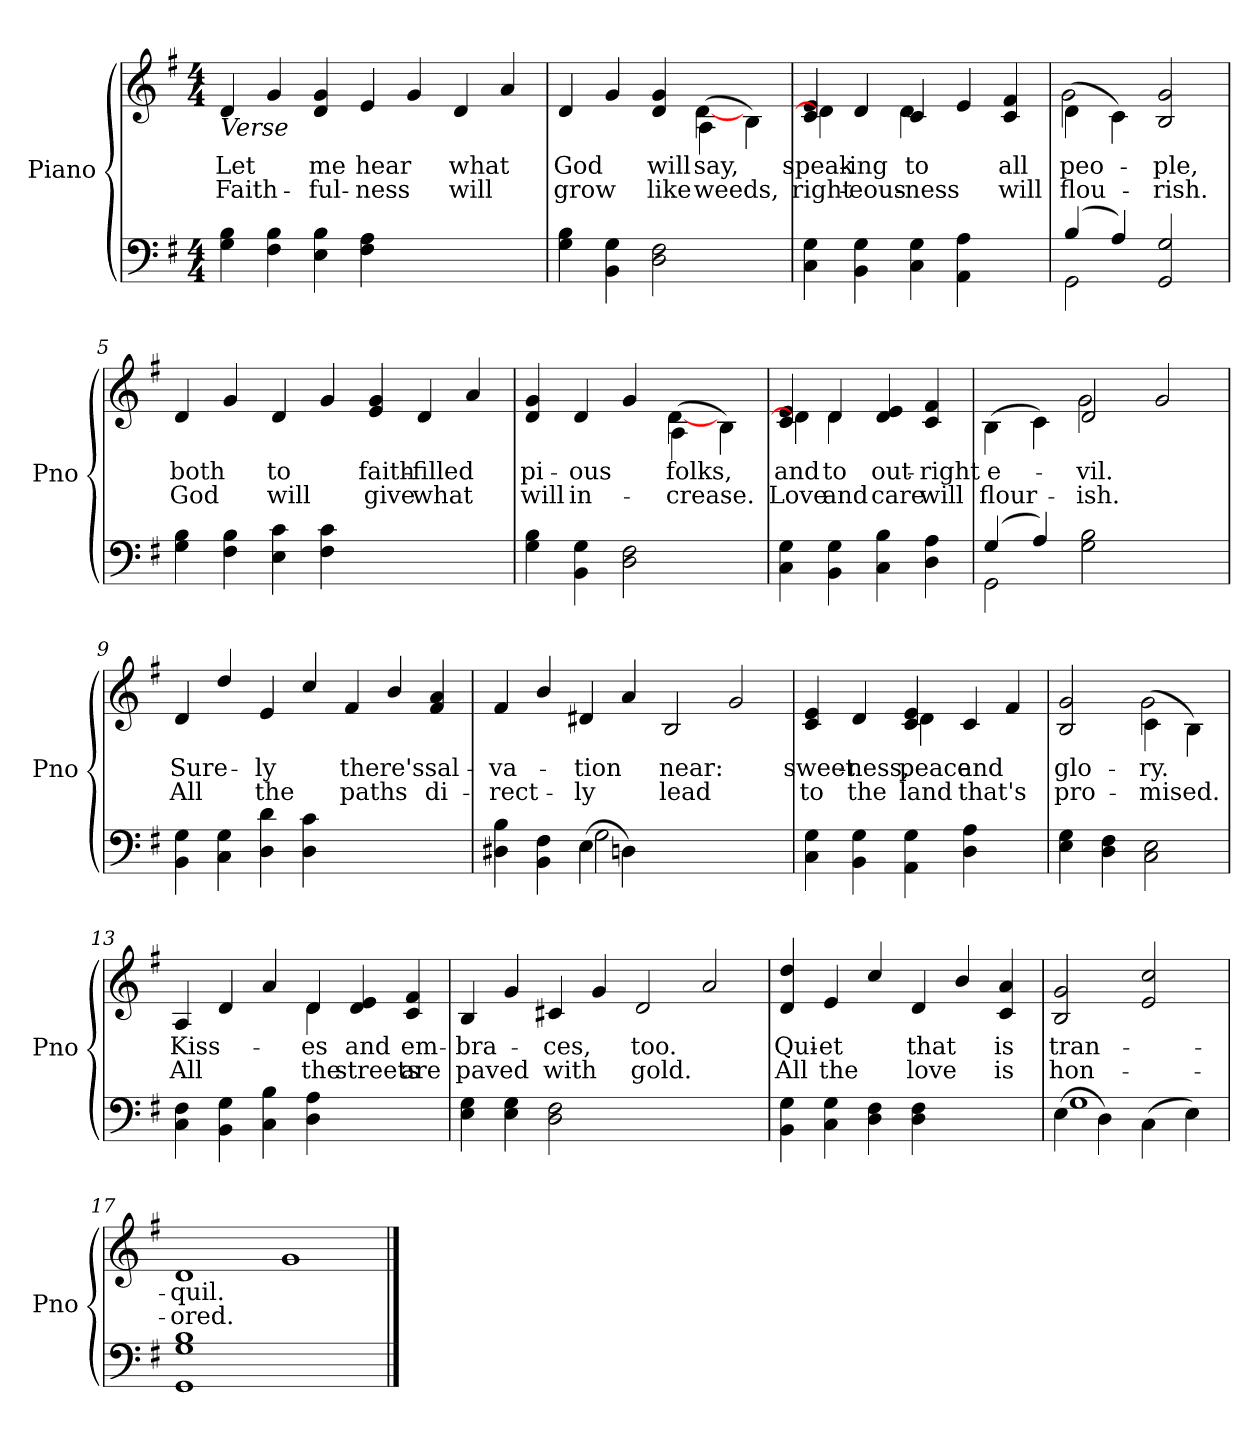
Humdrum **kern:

**kern	**kern	**text	**text
*part2	*part1	*part1	*part1
*staff2	*staff1	*staff1	*staff1
*I"Piano	*I"Piano	*	*
*I'Pno	*I'Pno	*	*
*clefF4	*clefG2	*	*
*k[f#]	*k[f#]	*	*
*M4/4	*M4/4	*	*
=1	=1	=1	=1
!	!LO:TX:b:i:t=Verse	!	!
!	!	!LO:LY:b	!LO:LY:b
4G\ 4B\	4d/	Let	Faith-
4F#\ 4B\	4g/	.	.
!	!	!LO:LY:b	!LO:LY:b
4E\ 4B\	4d/ 4g/	me	-ful-
!	!	!LO:LY:b	!LO:LY:b
4F#\ 4A\	4e/	hear	-ness
2.ryy	4g/	.	.
!	!	!LO:LY:b	!LO:LY:b
.	4d/	what	will
.	4a/	.	.
=2	=2	=2	=2
!	!	!LO:LY:b	!LO:LY:b
*	*^	*	*
4G\ 4B\	4d/	2.ryy	God	grow
4BB\ 4G\	4g/	.	.	.
!	!	!	!LO:LY:b	!LO:LY:b
2D\ 2F#\	4d/ 4g/	.	will	like
!	!	!	!LO:LY:b	!LO:LY:b
.	(4A\	[4d\	say,	weeds,
4ryy	4B\)	4ryy	.	.
=3	=3	=3	=3	=3
!	!	!	!LO:LY:b	!LO:LY:b
4C\ 4G\	4c/ 4e/	4d\]	speak-	right-
!	!	!	!LO:LY:b	!LO:LY:b
4BB\ 4G\	4d/	4ryy	-ing	-eous-
!	!	!	!LO:LY:b	!LO:LY:b
4C\ 4G\	4c/	4d\	to	-ness
4AA\ 4A\	4e/	2ryy	.	.
!	!	!	!LO:LY:b	!LO:LY:b
4ryy	4c/ 4f#/	.	all	will
=4	=4	=4	=4	=4
*^	*	*	*	*
!	!	!	!	!LO:LY:b	!LO:LY:b
(4B/	2GG\	(4d\	2g\	peo-	flou-
4A/)	.	4c\)	.	.	.
!	!	!	!	!LO:LY:b	!LO:LY:b
2GG/ 2G/	2ryy	2B/ 2g/	2ryy	-ple,	-rish.
!!LO:LB:g=z
=5	=5	=5	=5	=5	=5
!	!	!	!	!LO:LY:b	!LO:LY:b
*v	*v	*	*	*	*
*	*v	*v	*	*
4G\ 4B\	4d/	both	God
4F#\ 4B\	4g/	.	.
!	!	!LO:LY:b	!LO:LY:b
4E\ 4c\	4d/	to	will
4F#\ 4c\	4g/	.	.
!	!	!LO:LY:b	!LO:LY:b
2.ryy	4e/ 4g/	faith-	give
!	!	!LO:LY:b	!LO:LY:b
.	4d/	-filled	what
.	4a/	.	.
=6	=6	=6	=6
!	!	!LO:LY:b	!LO:LY:b
*	*^	*	*
4G\ 4B\	4d/ 4g/	2.ryy	pi-	will
!	!	!	!LO:LY:b	!LO:LY:b
4BB\ 4G\	4d/	.	-ous	in-
2D\ 2F#\	4g/	.	.	.
!	!	!	!LO:LY:b	!LO:LY:b
.	(4A\	[4d\	folks,	-crease.
4ryy	4B\)	4ryy	.	.
=7	=7	=7	=7	=7
!	!	!	!LO:LY:b	!LO:LY:b
4C\ 4G\	4c/ 4e/	4d\]	and	Love
!	!	!	!LO:LY:b	!LO:LY:b
4BB\ 4G\	4d/	4d\	to	and
!	!	!	!LO:LY:b	!LO:LY:b
4C\ 4B\	4d/ 4e/	2ryy	out-	care
!	!	!	!LO:LY:b	!LO:LY:b
4D\ 4A\	4c/ 4f#/	.	-right	will
=8	=8	=8	=8	=8
*^	*	*	*	*
!	!	!	!	!LO:LY:b	!LO:LY:b
(4G/	2GG\	(4B\	2ryy	e-	flour-
4A/)	.	4c\)	.	.	.
!	!	!	!	!LO:LY:b	!LO:LY:b
2G\ 2B\	2ryy	2d/	2g\	-vil.	-ish.
2ryy	2ryy	2g/	2ryy	.	.
!!LO:LB:g=z
=9	=9	=9	=9	=9	=9
!	!	!	!	!LO:LY:b	!LO:LY:b
*v	*v	*	*	*	*
*	*v	*v	*	*
4BB\ 4G\	4d/	Sure-	All
4C\ 4G\	4dd/	.	.
!	!	!LO:LY:b	!LO:LY:b
4D\ 4d\	4e/	-ly	the
4D\ 4c\	4cc/	.	.
!	!	!LO:LY:b	!LO:LY:b
2.ryy	4f#/	there's	paths
.	4b/	.	.
!	!	!LO:LY:b	!LO:LY:b
.	4f#/ 4a/	sal-	di-
=10	=10	=10	=10
*^	*	*	*
!	!	!	!LO:LY:b	!LO:LY:b
4D#X\ 4B\	2ryy	4f#/	-va-	-rect-
4BB\ 4F#\	.	4b/	.	.
!	!	!	!LO:LY:b	!LO:LY:b
(4E\	2G\	4d#X/	-tion	-ly
4Dn\)	.	4a/	.	.
!	!	!	!LO:LY:b	!LO:LY:b
1ryy	1ryy	2B/	near:	lead
.	.	2g/	.	.
*v	*v	*	*	*
=11	=11	=11	=11
!	!	!LO:LY:b	!LO:LY:b
*	*^	*	*
4C\ 4G\	4c/ 4e/	2ryy	sweet-	to
!	!	!	!LO:LY:b	!LO:LY:b
4BB\ 4G\	4d/	.	-ness,	the
!	!	!	!LO:LY:b	!LO:LY:b
4AA\ 4G\	4c/ 4e/	4d\	peace	land
!	!	!	!LO:LY:b	!LO:LY:b
4D\ 4A\	4c/	2ryy	and	that's
4ryy	4f#/	.	.	.
=12	=12	=12	=12	=12
!	!	!	!LO:LY:b	!LO:LY:b
4E\ 4G\	2B/ 2g/	2ryy	glo-	pro-
4D\ 4F#\	.	.	.	.
!	!	!	!LO:LY:b	!LO:LY:b
2C\ 2E\	(4c\	2g\	-ry.	-mised.
.	4B\)	.	.	.
!!LO:LB:g=z	!!
=13	=13	=13	=13	=13
!	!	!	!LO:LY:b	!LO:LY:b
4C\ 4F#\	4A/	2.ryy	Kiss-	All
4BB\ 4G\	4d/	.	.	.
4C\ 4B\	4a/	.	.	.
!	!	!	!LO:LY:b	!LO:LY:b
4D\ 4A\	4d/	4d\	-es	the
!	!	!	!LO:LY:b	!LO:LY:b
2ryy	4d/ 4e/	2ryy	and	streets
!	!	!	!LO:LY:b	!LO:LY:b
.	4c/ 4f#/	.	em-	are
*	*v	*v	*	*
=14	=14	=14	=14
!	!	!LO:LY:b	!LO:LY:b
4E\ 4G\	4B/	-bra-	paved
4E\ 4G\	4g/	.	.
!	!	!LO:LY:b	!LO:LY:b
2D\ 2F#\	4c#X/	-ces,	with
.	4g/	.	.
!	!	!LO:LY:b	!LO:LY:b
1ryy	2d/	too.	gold.
.	2a/	.	.
=15	=15	=15	=15
!	!	!LO:LY:b	!LO:LY:b
4BB\ 4G\	4d/ 4dd/	Qui-	All
!	!	!LO:LY:b	!LO:LY:b
4C\ 4G\	4e/	-et	the
4D\ 4F#\	4cc/	.	.
!	!	!LO:LY:b	!LO:LY:b
4D\ 4F#\	4d/	that	love
2ryy	4b/	.	.
!	!	!LO:LY:b	!LO:LY:b
.	4c/ 4a/	is	is
=16	=16	=16	=16
*^	*	*	*
!	!	!	!LO:LY:b	!LO:LY:b
(4E\	1G	2B/ 2g/	tran-	hon-
4D\)	.	.	.	.
(4C\	.	2e/ 2cc/	.	.
4E\)	.	.	.	.
*v	*v	*	*	*
=17	=17	=17	=17
!	!	!LO:LY:b	!LO:LY:b
1GG 1G 1B	1d	-quil.	-ored.
1ryy	1g	.	.
==	==	==	==
*-	*-	*-	*-
